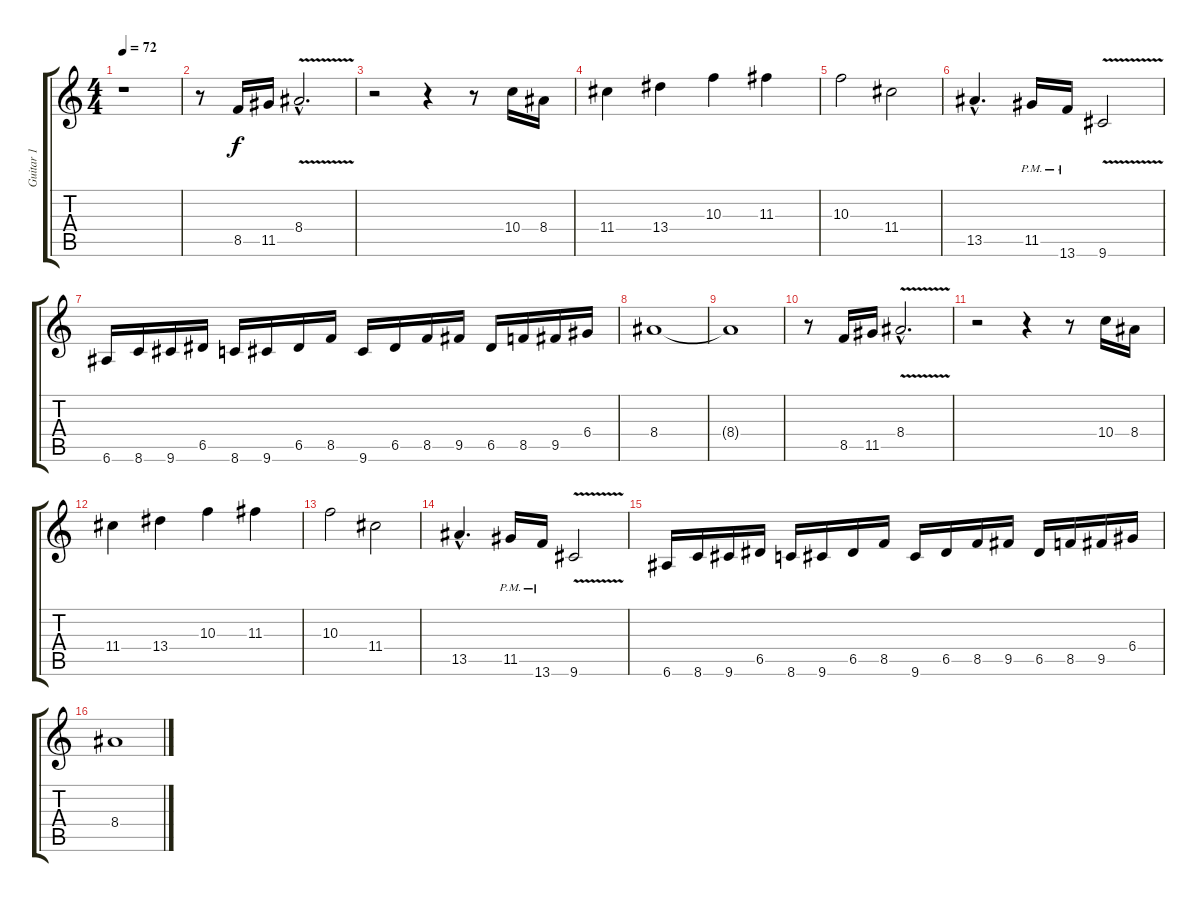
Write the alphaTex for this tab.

\track ("Guitar 1" "Guitar 1") {instrument distortionguitar}
\staff {score tabs}
\tuning (E4 B3 G3 D3 A2 E2) {hide}
\ts (4 4)
\tempo 72
\clef g2
\ks c
r.1{dy f} |
r.8 8.5.16 11.5.16 8.4{v hac}.2{d} |
r.2 r.4 r.8 10.4.16 8.4.16 |
11.4.4 13.4.4 10.3.4 11.3.4 |
10.3.2 11.4.2 |
13.5{hac}.4{d} 11.5{pm}.16 13.6{pm}.16 9.6{v}.2 |
6.6.16 8.6.16 9.6.16 6.5.16 8.6.16 9.6.16 6.5.16 8.5.16 9.6.16 6.5.16 8.5.16 9.5.16 6.5.16 8.5.16 9.5.16 6.4.16 |
8.4.1 |
8.4{t}.1 |
r.8 8.5.16 11.5.16 8.4{v hac}.2{d} |
r.2 r.4 r.8 10.4.16 8.4.16 |
11.4.4 13.4.4 10.3.4 11.3.4 |
10.3.2 11.4.2 |
13.5{hac}.4{d} 11.5{pm}.16 13.6{pm}.16 9.6{v}.2 |
6.6.16 8.6.16 9.6.16 6.5.16 8.6.16 9.6.16 6.5.16 8.5.16 9.6.16 6.5.16 8.5.16 9.5.16 6.5.16 8.5.16 9.5.16 6.4.16 |
8.4.1
